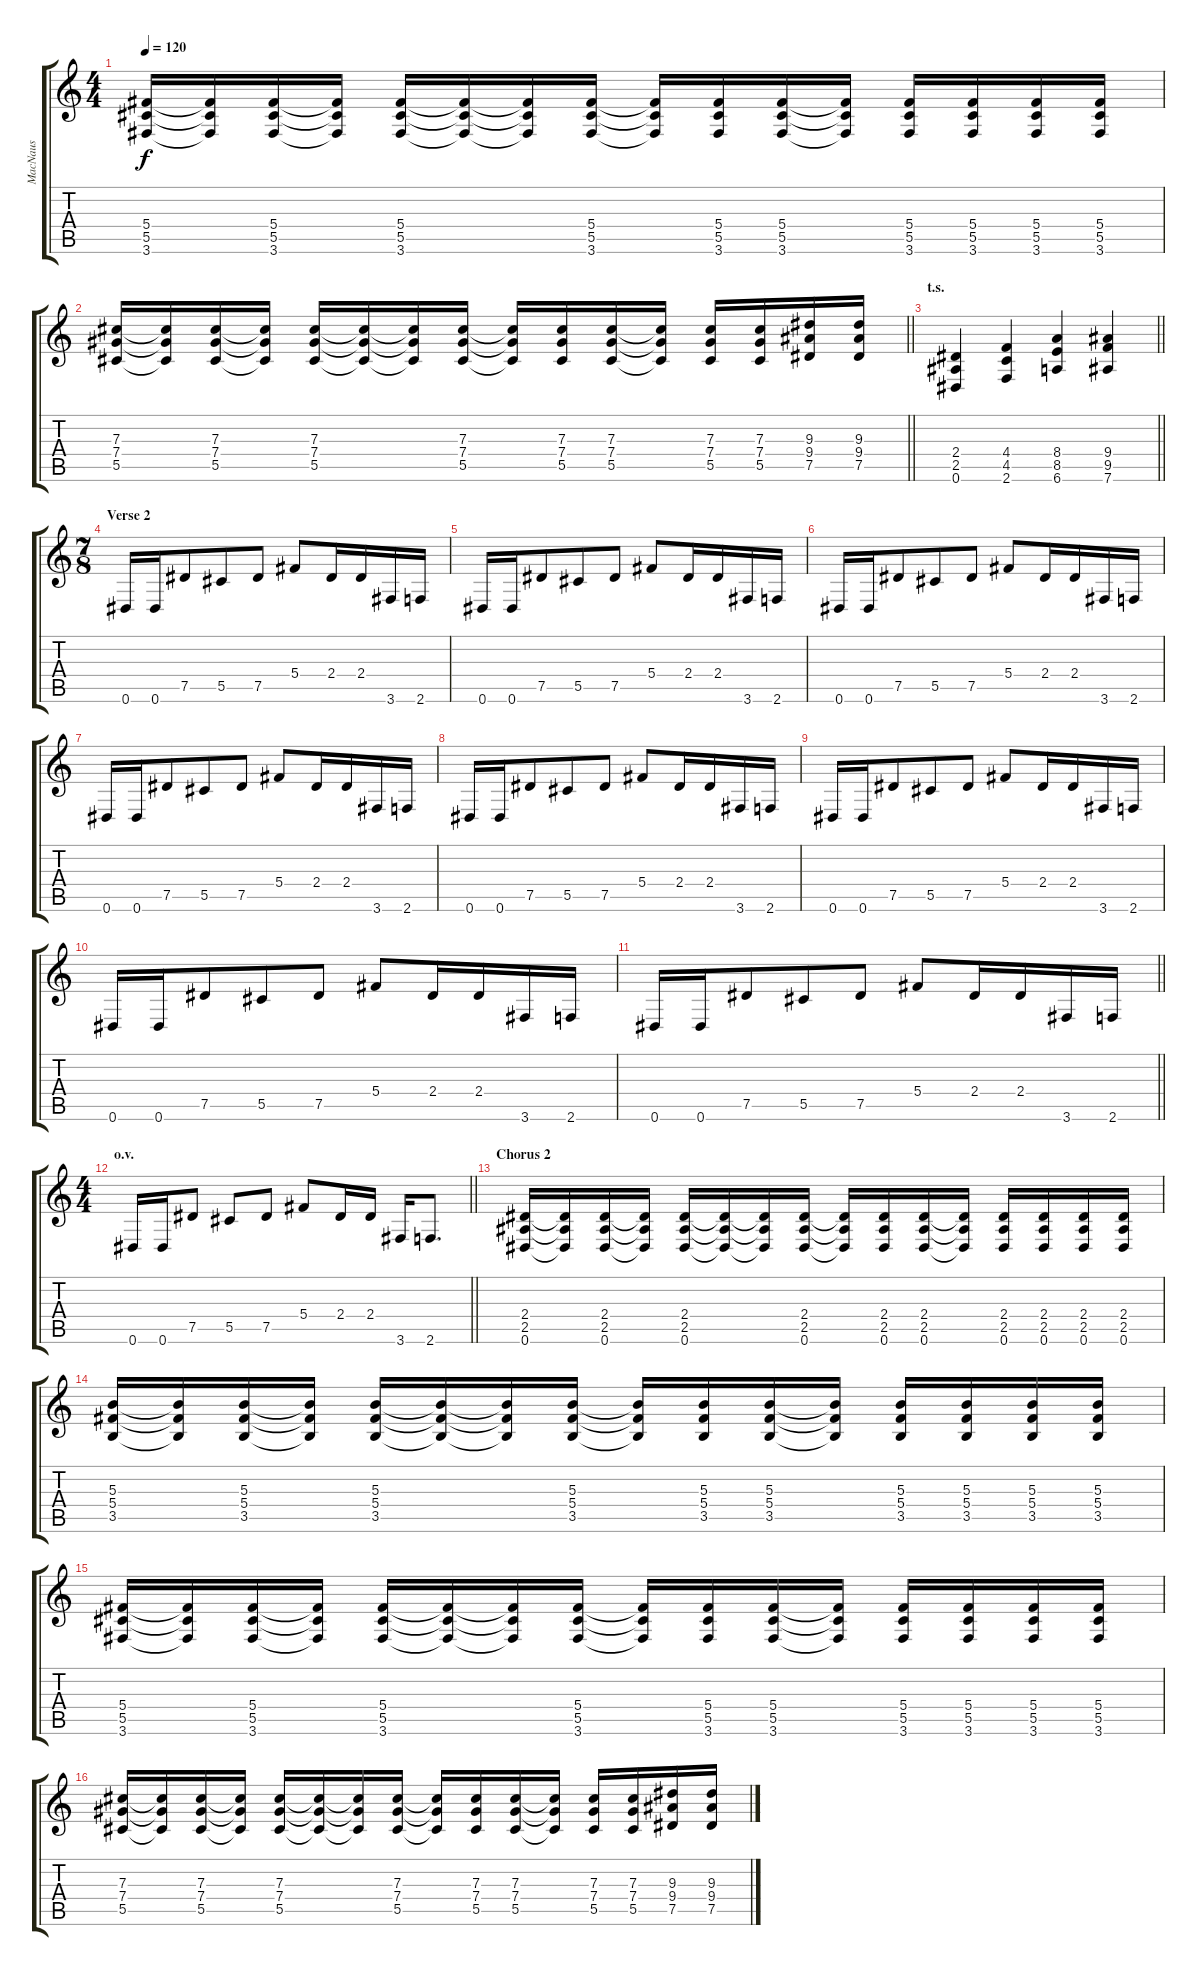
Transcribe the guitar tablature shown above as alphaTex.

\track ("MacNaus" "MacNaus") {instrument overdrivenguitar}
\staff {score tabs}
\tuning (Eb4 Bb3 Gb3 Db3 Ab2 Eb2) {hide}
\ts (4 4)
\tempo 120
\clef g2
\ks c
(5.4 5.5 3.6).16{dy f} (5.4{t} 5.5{t} 3.6{t}).16 (5.4 5.5 3.6).16 (5.4{t} 5.5{t} 3.6{t}).16 (5.4 5.5 3.6).16 (5.4{t} 5.5{t} 3.6{t}).16 (5.4{t} 5.5{t} 3.6{t}).16 (5.4 5.5 3.6).16 (5.4{t} 5.5{t} 3.6{t}).16 (5.4 5.5 3.6).16 (5.4 5.5 3.6).16 (5.4{t} 5.5{t} 3.6{t}).16 (5.4 5.5 3.6).16 (5.4 5.5 3.6).16 (5.4 5.5 3.6).16 (5.4 5.5 3.6).16 |
\barLineRight lightlight
(7.3 7.4 5.5).16 (7.3{t} 7.4{t} 5.5{t}).16 (7.3 7.4 5.5).16 (7.3{t} 7.4{t} 5.5{t}).16 (7.3 7.4 5.5).16 (7.3{t} 7.4{t} 5.5{t}).16 (7.3{t} 7.4{t} 5.5{t}).16 (7.3 7.4 5.5).16 (7.3{t} 7.4{t} 5.5{t}).16 (7.3 7.4 5.5).16 (7.3 7.4 5.5).16 (7.3{t} 7.4{t} 5.5{t}).16 (7.3 7.4 5.5).16 (7.3 7.4 5.5).16 (9.3 9.4 7.5).16 (9.3 9.4 7.5).16 |
\section ("" "t.s.")
\barLineRight lightlight
(2.4 2.5 0.6).4 (4.4 4.5 2.6).4 (8.4 8.5 6.6).4 (9.4 9.5 7.6).4 |
\ts (7 8)
\section ("" "Verse 2")
0.6.16 0.6.16 7.5.8 5.5.8 7.5.8 5.4.8 2.4.16 2.4.16 3.6.16 2.6.16 |
0.6.16 0.6.16 7.5.8 5.5.8 7.5.8 5.4.8 2.4.16 2.4.16 3.6.16 2.6.16 |
0.6.16 0.6.16 7.5.8 5.5.8 7.5.8 5.4.8 2.4.16 2.4.16 3.6.16 2.6.16 |
0.6.16 0.6.16 7.5.8 5.5.8 7.5.8 5.4.8 2.4.16 2.4.16 3.6.16 2.6.16 |
0.6.16 0.6.16 7.5.8 5.5.8 7.5.8 5.4.8 2.4.16 2.4.16 3.6.16 2.6.16 |
0.6.16 0.6.16 7.5.8 5.5.8 7.5.8 5.4.8 2.4.16 2.4.16 3.6.16 2.6.16 |
0.6.16 0.6.16 7.5.8 5.5.8 7.5.8 5.4.8 2.4.16 2.4.16 3.6.16 2.6.16 |
\barLineRight lightlight
0.6.16 0.6.16 7.5.8 5.5.8 7.5.8 5.4.8 2.4.16 2.4.16 3.6.16 2.6.16 |
\ts (4 4)
\section ("" "o.v.")
\barLineRight lightlight
0.6.16 0.6.16 7.5.8 5.5.8 7.5.8 5.4.8 2.4.16 2.4.16 3.6.16 2.6.8{d} |
\section ("" "Chorus 2")
(2.4 2.5 0.6).16 (2.4{t} 2.5{t} 0.6{t}).16 (2.4 2.5 0.6).16 (2.4{t} 2.5{t} 0.6{t}).16 (2.4 2.5 0.6).16 (2.4{t} 2.5{t} 0.6{t}).16 (2.4{t} 2.5{t} 0.6{t}).16 (2.4 2.5 0.6).16 (2.4{t} 2.5{t} 0.6{t}).16 (2.4 2.5 0.6).16 (2.4 2.5 0.6).16 (2.4{t} 2.5{t} 0.6{t}).16 (2.4 2.5 0.6).16 (2.4 2.5 0.6).16 (2.4 2.5 0.6).16 (2.4 2.5 0.6).16 |
(5.3 5.4 3.5).16 (5.3{t} 5.4{t} 3.5{t}).16 (5.3 5.4 3.5).16 (5.3{t} 5.4{t} 3.5{t}).16 (5.3 5.4 3.5).16 (5.3{t} 5.4{t} 3.5{t}).16 (5.3{t} 5.4{t} 3.5{t}).16 (5.3 5.4 3.5).16 (5.3{t} 5.4{t} 3.5{t}).16 (5.3 5.4 3.5).16 (5.3 5.4 3.5).16 (5.3{t} 5.4{t} 3.5{t}).16 (5.3 5.4 3.5).16 (5.3 5.4 3.5).16 (5.3 5.4 3.5).16 (5.3 5.4 3.5).16 |
(5.4 5.5 3.6).16 (5.4{t} 5.5{t} 3.6{t}).16 (5.4 5.5 3.6).16 (5.4{t} 5.5{t} 3.6{t}).16 (5.4 5.5 3.6).16 (5.4{t} 5.5{t} 3.6{t}).16 (5.4{t} 5.5{t} 3.6{t}).16 (5.4 5.5 3.6).16 (5.4{t} 5.5{t} 3.6{t}).16 (5.4 5.5 3.6).16 (5.4 5.5 3.6).16 (5.4{t} 5.5{t} 3.6{t}).16 (5.4 5.5 3.6).16 (5.4 5.5 3.6).16 (5.4 5.5 3.6).16 (5.4 5.5 3.6).16 |
(7.3 7.4 5.5).16 (7.3{t} 7.4{t} 5.5{t}).16 (7.3 7.4 5.5).16 (7.3{t} 7.4{t} 5.5{t}).16 (7.3 7.4 5.5).16 (7.3{t} 7.4{t} 5.5{t}).16 (7.3{t} 7.4{t} 5.5{t}).16 (7.3 7.4 5.5).16 (7.3{t} 7.4{t} 5.5{t}).16 (7.3 7.4 5.5).16 (7.3 7.4 5.5).16 (7.3{t} 7.4{t} 5.5{t}).16 (7.3 7.4 5.5).16 (7.3 7.4 5.5).16 (9.3 9.4 7.5).16 (9.3 9.4 7.5).16
